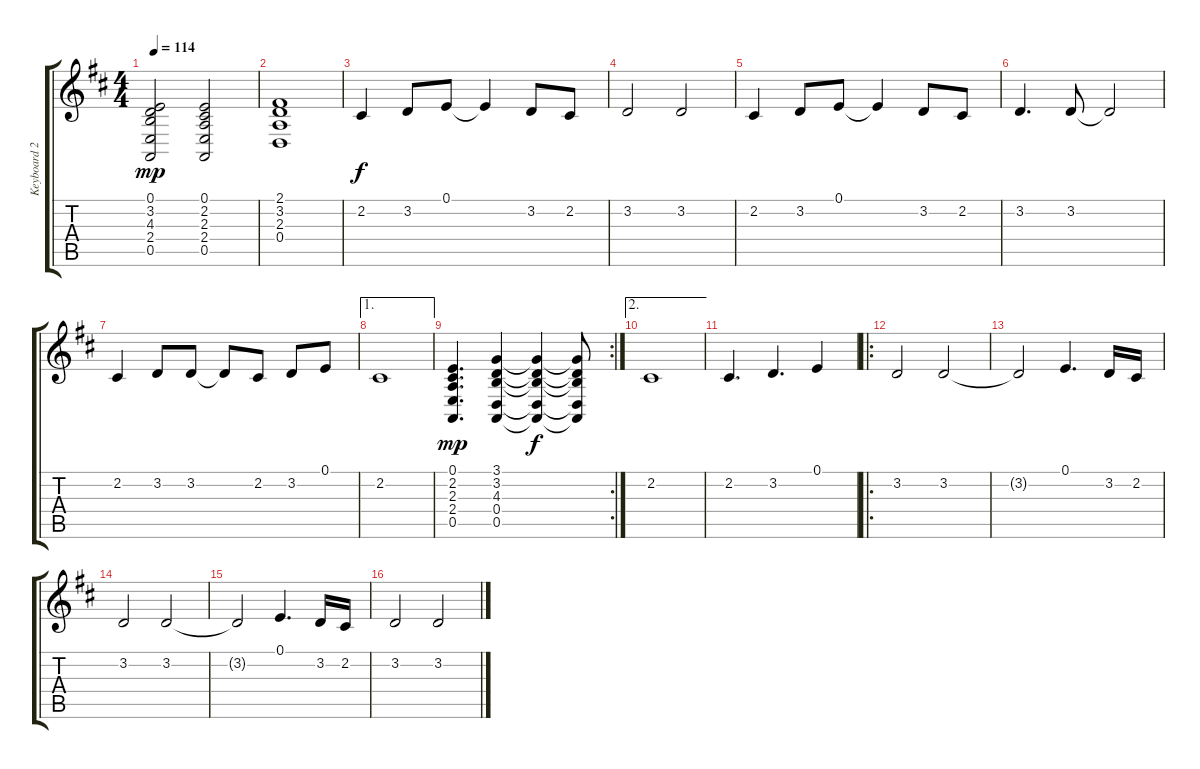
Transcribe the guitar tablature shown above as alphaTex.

\track ("Keyboard 2" "Keyboard 2") {instrument synthstrings1}
\staff {score tabs}
\tuning (E4 B3 G3 D3 A2 E2) {hide}
\ts (4 4)
\tempo 114
\clef g2
\ks d
(0.1 3.2 4.3 2.4 0.5).2{dy mp} (0.1 2.2 2.3 2.4 0.5).2 |
(2.1 3.2 2.3 0.4).1 |
2.2.4{dy f} 3.2.8 0.1.8 0.1{t}.4 3.2.8 2.2.8 |
3.2.2 3.2.2 |
2.2.4 3.2.8 0.1.8 0.1{t}.4 3.2.8 2.2.8 |
3.2.4{d} 3.2.8 3.2{t}.2 |
2.2.4 3.2.8 3.2.8 3.2{t}.8 2.2.8 3.2.8 0.1.8 |
\ae 1
2.2.1 |
\rc 2
(0.1 2.2 2.3 2.4 0.5).4{d dy mp} (3.1 3.2 4.3 0.4 0.5).4 (3.1{t} 3.2{t} 4.3{t} 0.4{t} 0.5{t}).4{dy f} (3.1{t} 3.2{t} 4.3{t} 0.4{t} 0.5{t}).8 |
\ae 2
2.2.1 |
2.2.4{d} 3.2.4{d} 0.1.4 |
\ro
3.2.2 3.2.2 |
3.2{t}.2 0.1.4{d} 3.2.16 2.2.16 |
3.2.2 3.2.2 |
3.2{t}.2 0.1.4{d} 3.2.16 2.2.16 |
3.2.2 3.2.2
